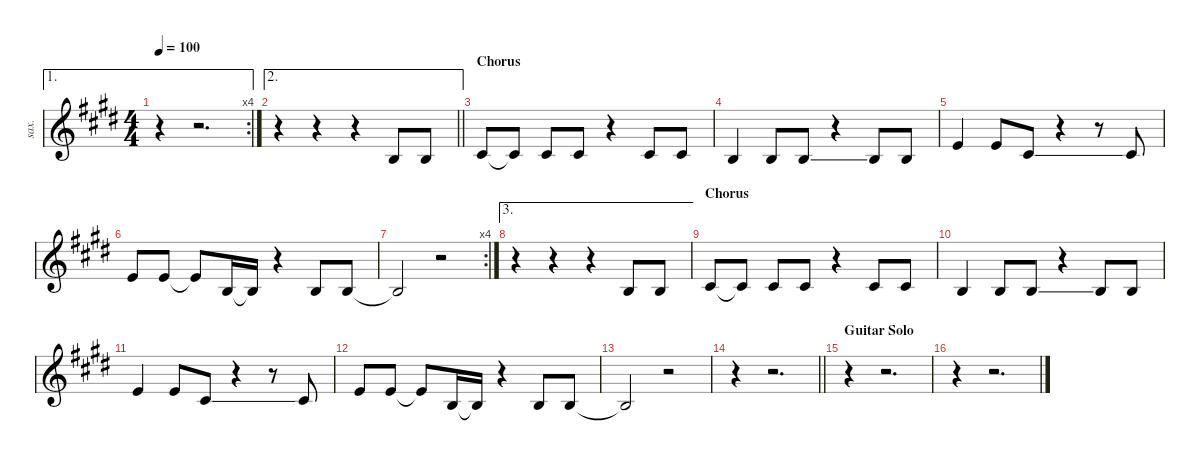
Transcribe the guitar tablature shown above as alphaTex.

\defaultSystemsLayout 4
\hideDynamics
\bracketExtendMode nobrackets
\otherSystemsTrackNameOrientation horizontal
\track ("Background Vocals - low" "sax.") {instrument sopranosax}
\staff {score}
\tuning (E4 B3 G3 D3 A2 E2)
\ae 1
\rc 4
\ts (4 4)
\tempo 100
\clef g2
\ks e
r.4{dy f beam Down} r.2{d beam Down} |
\ae 2
\barLineRight lightlight
r.4{beam Down} r.4{beam Down} r.4{beam Down} 0.2{acc forcenatural}.8{beam Up} 0.2{acc forcenatural}.8{beam Up} |
\section ("" "Chorus")
2.2{acc #}.8{beam Up} 2.2{t acc #}.8{beam Up} 2.2{acc #}.8{beam Up} 2.2{acc #}.8{beam Up} r.4{beam Up} 2.2{acc #}.8{beam Up} 2.2{acc #}.8{beam Up} |
0.2{acc forcenatural}.4{beam Up} 0.2{acc forcenatural}.8{beam Up} 0.2{ss acc forcenatural}.8{beam Up} r.4{beam Up} 0.2{acc forcenatural}.8{beam Up} 0.2{acc forcenatural}.8{beam Up} |
0.1{acc forcenatural}.4{beam Up} 0.1{acc forcenatural}.8{beam Up} 2.2{ss acc #}.8{beam Up} r.4{beam Up} r.8{beam Up} 2.2{acc #}.8{beam Up} |
0.1{acc forcenatural}.8{beam Up} 0.1{acc forcenatural}.8{beam Up} 0.1{t acc forcenatural}.8{beam Up} 0.2{acc forcenatural}.16{beam Up} 0.2{t acc forcenatural}.16{beam Up} r.4{beam Up} 0.2{acc forcenatural}.8{beam Up} 0.2{acc forcenatural}.8{beam Up} |
\rc 4
0.2{t acc forcenatural}.2{beam Up} r.2{beam Up} |
\ae 3
r.4{beam Down} r.4{beam Down} r.4{beam Down} 0.2{acc forcenatural}.8{beam Up} 0.2{acc forcenatural}.8{beam Up} |
\section ("" "Chorus")
2.2{acc #}.8{beam Up} 2.2{t acc #}.8{beam Up} 2.2{acc #}.8{beam Up} 2.2{acc #}.8{beam Up} r.4{beam Up} 2.2{acc #}.8{beam Up} 2.2{acc #}.8{beam Up} |
0.2{acc forcenatural}.4{beam Up} 0.2{acc forcenatural}.8{beam Up} 0.2{ss acc forcenatural}.8{beam Up} r.4{beam Up} 0.2{acc forcenatural}.8{beam Up} 0.2{acc forcenatural}.8{beam Up} |
0.1{acc forcenatural}.4{beam Up} 0.1{acc forcenatural}.8{beam Up} 2.2{ss acc #}.8{beam Up} r.4{beam Up} r.8{beam Up} 2.2{acc #}.8{beam Up} |
0.1{acc forcenatural}.8{beam Up} 0.1{acc forcenatural}.8{beam Up} 0.1{t acc forcenatural}.8{beam Up} 0.2{acc forcenatural}.16{beam Up} 0.2{t acc forcenatural}.16{beam Up} r.4{beam Up} 0.2{acc forcenatural}.8{beam Up} 0.2{acc forcenatural}.8{beam Up} |
0.2{t acc forcenatural}.2{beam Up} r.2{beam Up} |
\barLineRight lightlight
r.4{beam Down} r.2{d beam Down} |
\section ("" "Guitar Solo")
r.4{beam Down} r.2{d beam Down} |
r.4{beam Down} r.2{d beam Down}
